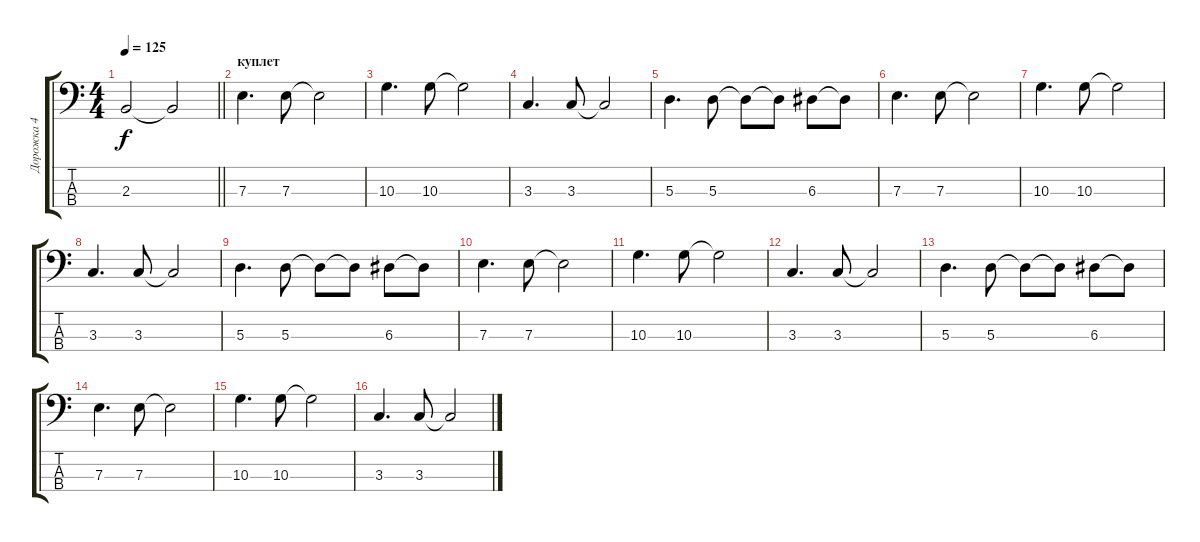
\track ("Дорожка 4" "Дорожка 4") {instrument electricbassfinger}
\staff {score tabs}
\tuning (G2 D2 A1 E1) {hide}
\ts (4 4)
\tempo 125
\clef f4
\barLineRight lightlight
\ks c
2.3.2{dy f} 2.3{t}.2 |
\section ("" "куплет")
7.3.4{d} 7.3.8 7.3{t}.2 |
10.3.4{d} 10.3.8 10.3{t}.2 |
3.3.4{d} 3.3.8 3.3{t}.2 |
5.3.4{d} 5.3.8 5.3{t}.8 5.3{t}.8 6.3.8 6.3{t}.8 |
7.3.4{d} 7.3.8 7.3{t}.2 |
10.3.4{d} 10.3.8 10.3{t}.2 |
3.3.4{d} 3.3.8 3.3{t}.2 |
5.3.4{d} 5.3.8 5.3{t}.8 5.3{t}.8 6.3.8 6.3{t}.8 |
7.3.4{d} 7.3.8 7.3{t}.2 |
10.3.4{d} 10.3.8 10.3{t}.2 |
3.3.4{d} 3.3.8 3.3{t}.2 |
5.3.4{d} 5.3.8 5.3{t}.8 5.3{t}.8 6.3.8 6.3{t}.8 |
7.3.4{d} 7.3.8 7.3{t}.2 |
10.3.4{d} 10.3.8 10.3{t}.2 |
3.3.4{d} 3.3.8 3.3{t}.2
